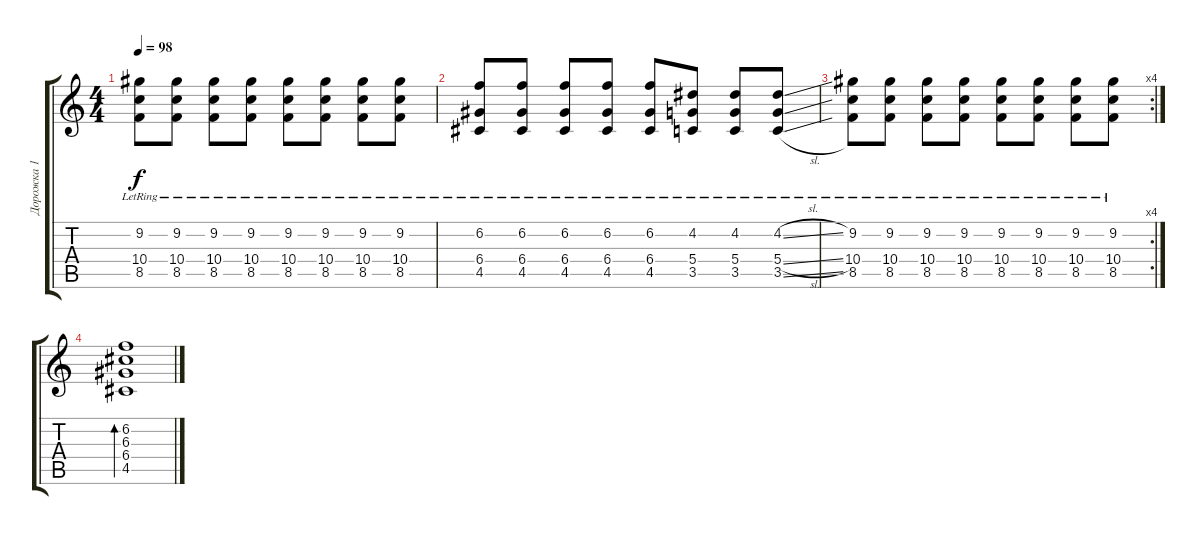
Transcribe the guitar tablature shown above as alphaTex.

\track ("Дорожка 1" "Дорожка 1") {instrument electricguitarclean}
\staff {score tabs}
\tuning (E4 B3 G3 D3 A2 E2) {hide}
\ts (4 4)
\tempo 98
\clef g2
\ks c
(9.2{lr} 10.4 8.5).8{dy f} (9.2{lr} 10.4 8.5).8 (9.2{lr} 10.4 8.5).8 (9.2{lr} 10.4 8.5).8 (9.2{lr} 10.4 8.5).8 (9.2{lr} 10.4 8.5).8 (9.2{lr} 10.4 8.5).8 (9.2{lr} 10.4 8.5).8 |
(6.2{lr} 6.4 4.5).8 (6.2{lr} 6.4 4.5).8 (6.2{lr} 6.4 4.5).8 (6.2{lr} 6.4 4.5).8 (6.2{lr} 6.4 4.5).8 (4.2{lr} 5.4 3.5).8 (4.2{lr} 5.4 3.5).8 (4.2{sl lr} 5.4{sl} 3.5{sl}).8 |
\rc 4
(9.2{lr} 10.4 8.5).8 (9.2{lr} 10.4 8.5).8 (9.2{lr} 10.4 8.5).8 (9.2{lr} 10.4 8.5).8 (9.2{lr} 10.4 8.5).8 (9.2{lr} 10.4 8.5).8 (9.2{lr} 10.4 8.5).8 (9.2{lr} 10.4 8.5).8 |
(6.2 6.3 6.4 4.5).1{bd 480}
